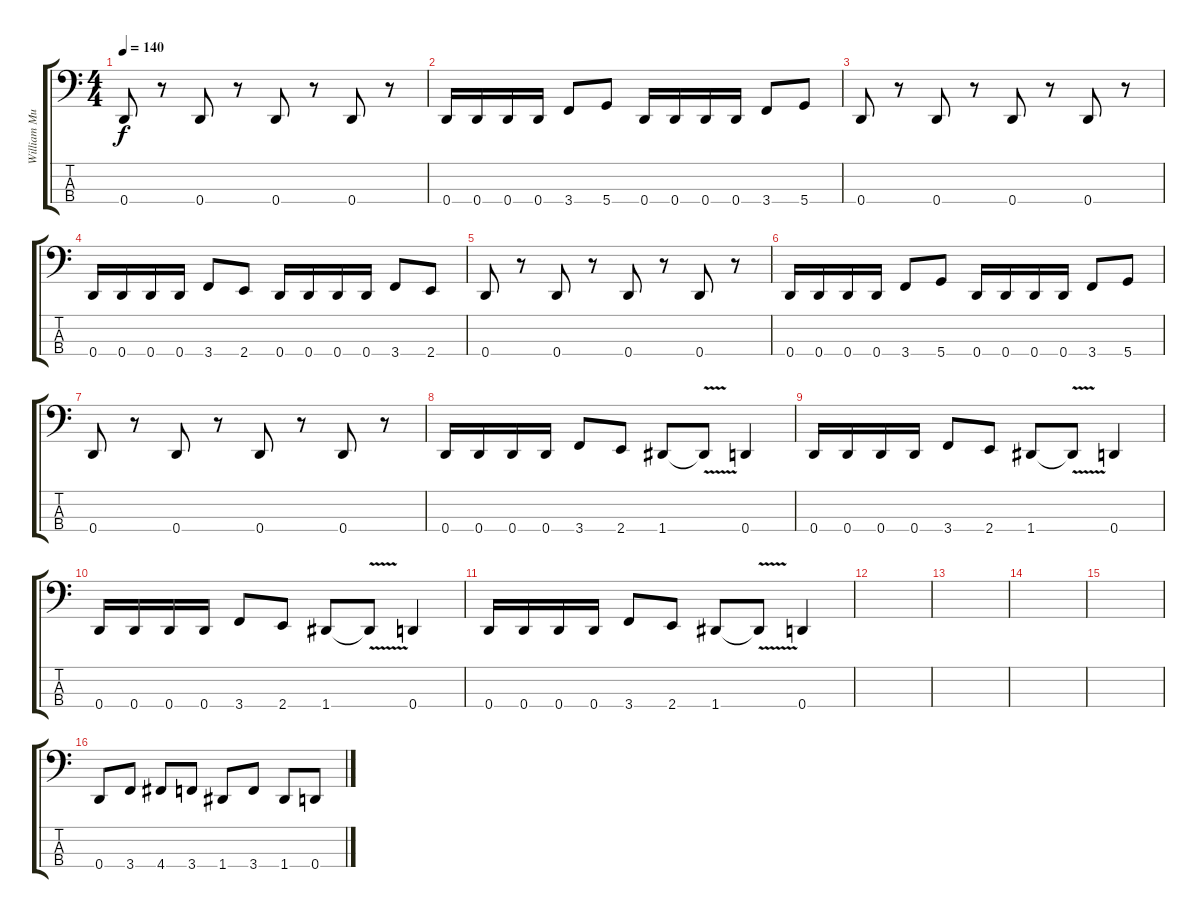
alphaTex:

\track ("William Murderface" "William Mu") {instrument electricbasspick}
\staff {score tabs}
\tuning (F2 C2 G1 D1) {hide}
\ts (4 4)
\tempo 140
\clef f4
\ks c
0.4.8{dy f} r.8 0.4.8 r.8 0.4.8 r.8 0.4.8 r.8 |
0.4.16 0.4.16 0.4.16 0.4.16 3.4.8 5.4.8 0.4.16 0.4.16 0.4.16 0.4.16 3.4.8 5.4.8 |
0.4.8 r.8 0.4.8 r.8 0.4.8 r.8 0.4.8 r.8 |
0.4.16 0.4.16 0.4.16 0.4.16 3.4.8 2.4.8 0.4.16 0.4.16 0.4.16 0.4.16 3.4.8 2.4.8 |
0.4.8 r.8 0.4.8 r.8 0.4.8 r.8 0.4.8 r.8 |
0.4.16 0.4.16 0.4.16 0.4.16 3.4.8 5.4.8 0.4.16 0.4.16 0.4.16 0.4.16 3.4.8 5.4.8 |
0.4.8 r.8 0.4.8 r.8 0.4.8 r.8 0.4.8 r.8 |
0.4.16 0.4.16 0.4.16 0.4.16 3.4.8 2.4.8 1.4.8 1.4{v t}.8 0.4.4 |
0.4.16 0.4.16 0.4.16 0.4.16 3.4.8 2.4.8 1.4.8 1.4{v t}.8 0.4.4 |
0.4.16 0.4.16 0.4.16 0.4.16 3.4.8 2.4.8 1.4.8 1.4{v t}.8 0.4.4 |
0.4.16 0.4.16 0.4.16 0.4.16 3.4.8 2.4.8 1.4.8 1.4{v t}.8 0.4.4 |
|
|
|
|
0.4.8 3.4.8 4.4.8 3.4.8 1.4.8 3.4.8 1.4.8 0.4.8
